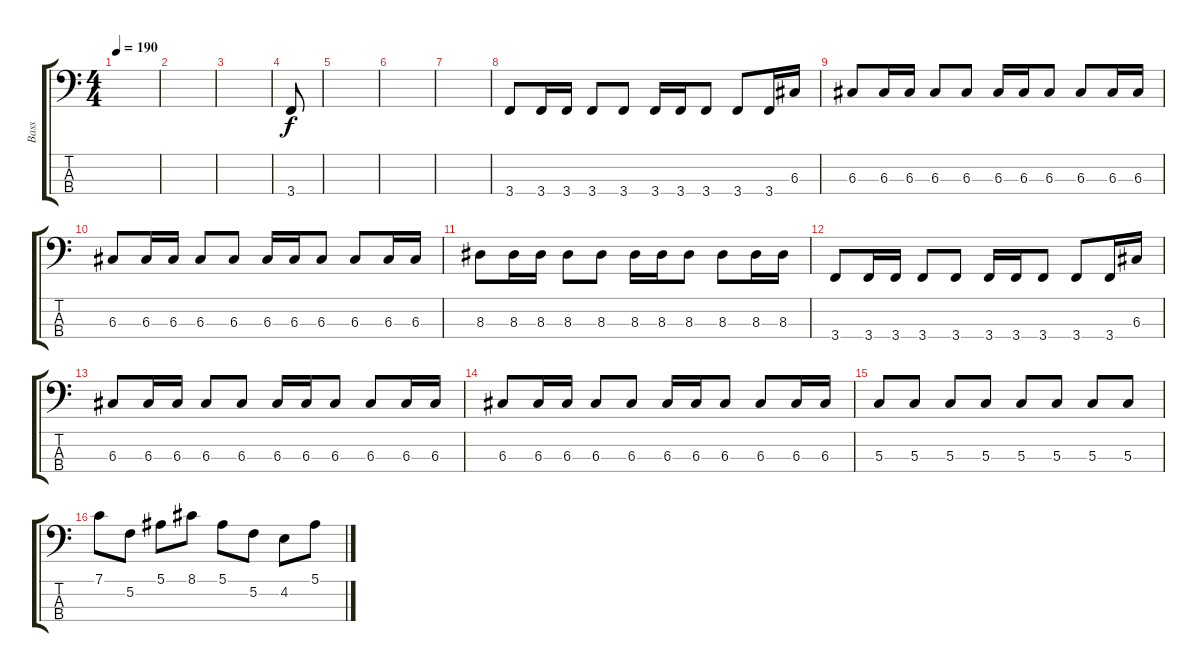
\track ("Bass" "Bass") {instrument electricbasspick}
\staff {score tabs}
\tuning (F2 C2 G1 D1) {hide}
\ts (4 4)
\tempo 190
\clef f4
\ks c
|
|
|
3.4.8 |
|
|
|
3.4.8 3.4.16 3.4.16 3.4.8 3.4.8 3.4.16 3.4.16 3.4.8 3.4.8 3.4.16 6.3.16 |
6.3.8 6.3.16 6.3.16 6.3.8 6.3.8 6.3.16 6.3.16 6.3.8 6.3.8 6.3.16 6.3.16 |
6.3.8 6.3.16 6.3.16 6.3.8 6.3.8 6.3.16 6.3.16 6.3.8 6.3.8 6.3.16 6.3.16 |
8.3.8 8.3.16 8.3.16 8.3.8 8.3.8 8.3.16 8.3.16 8.3.8 8.3.8 8.3.16 8.3.16 |
3.4.8 3.4.16 3.4.16 3.4.8 3.4.8 3.4.16 3.4.16 3.4.8 3.4.8 3.4.16 6.3.16 |
6.3.8 6.3.16 6.3.16 6.3.8 6.3.8 6.3.16 6.3.16 6.3.8 6.3.8 6.3.16 6.3.16 |
6.3.8 6.3.16 6.3.16 6.3.8 6.3.8 6.3.16 6.3.16 6.3.8 6.3.8 6.3.16 6.3.16 |
5.3.8 5.3.8 5.3.8 5.3.8 5.3.8 5.3.8 5.3.8 5.3.8 |
7.1.8 5.2.8 5.1.8 8.1.8 5.1.8 5.2.8 4.2.8 5.1.8
